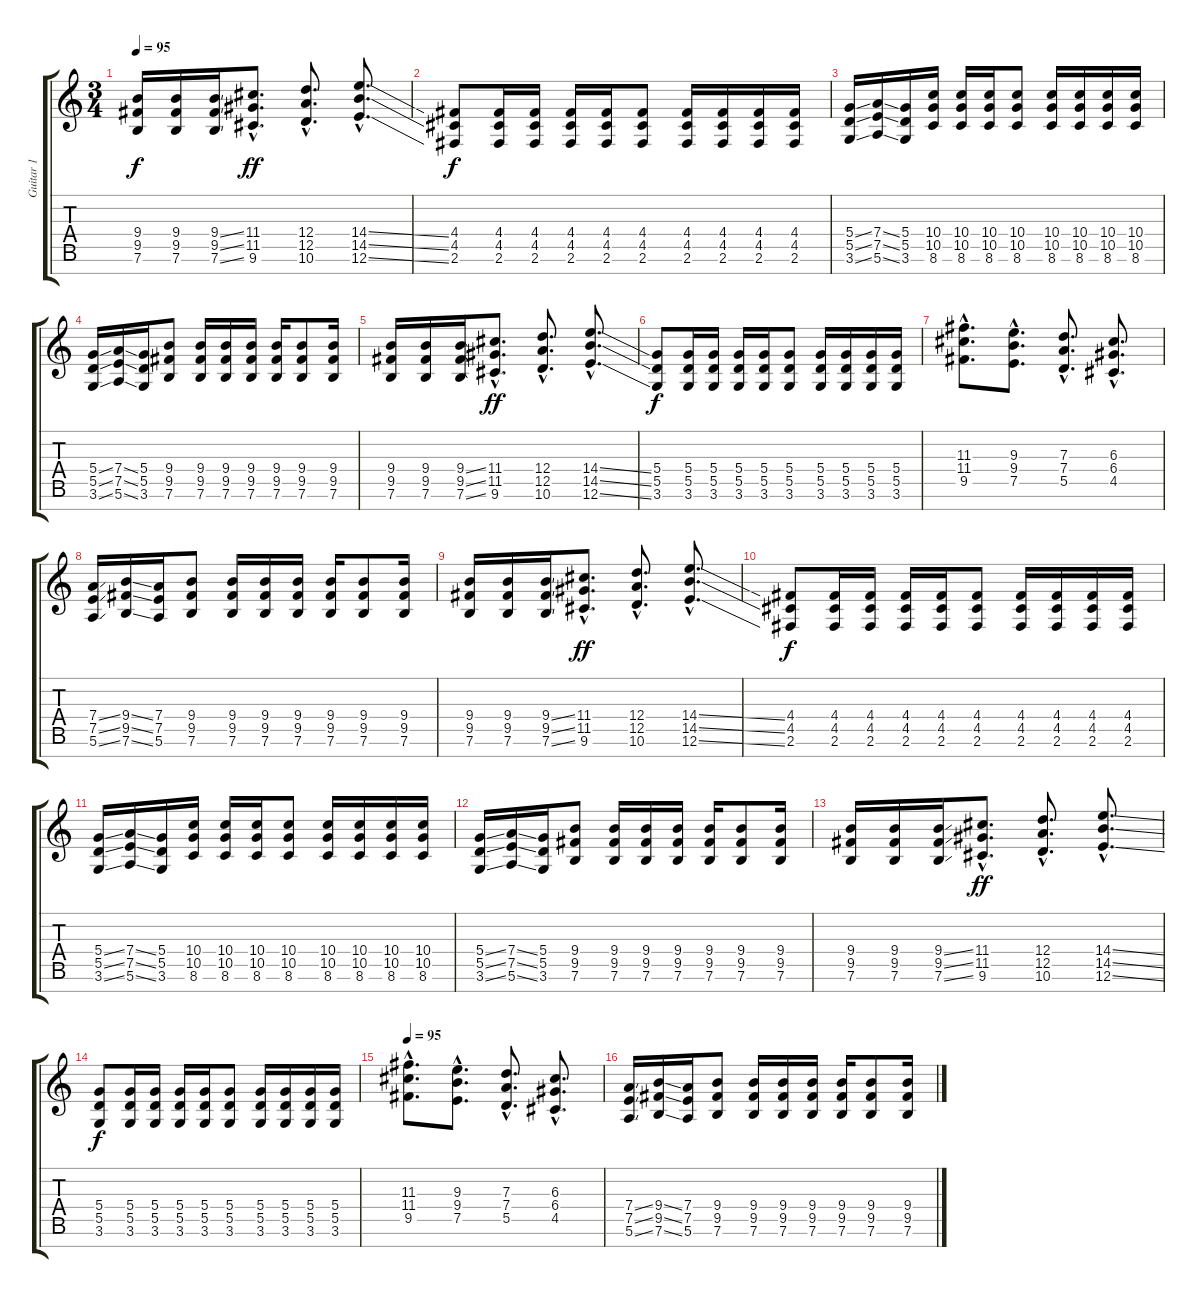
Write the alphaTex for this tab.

\track ("Guitar 1" "Guitar 1") {instrument distortionguitar}
\staff {score tabs}
\tuning (E4 B3 G3 D3 A2 E2 B1) {hide}
\ts (3 4)
\tempo 95
\clef g2
\ks c
(9.4 9.5 7.6).16{dy f} (9.4 9.5 7.6).16 (9.4{ss} 9.5{ss} 7.6{ss}).16 (11.4{hac} 11.5{hac} 9.6{hac}).8{d dy ff} (12.4{hac} 12.5{hac} 10.6{hac}).8{d} (14.4{ss hac} 14.5{ss hac} 12.6{ss hac}).8{d} |
(4.4 4.5 2.6).8{dy f} (4.4 4.5 2.6).16 (4.4 4.5 2.6).16 (4.4 4.5 2.6).16 (4.4 4.5 2.6).16 (4.4 4.5 2.6).8 (4.4 4.5 2.6).16 (4.4 4.5 2.6).16 (4.4 4.5 2.6).16 (4.4 4.5 2.6).16 |
(5.4{ss} 5.5{ss} 3.6{ss}).16 (7.4{ss} 7.5{ss} 5.6{ss}).16 (5.4 5.5 3.6).16 (10.4 10.5 8.6).16 (10.4 10.5 8.6).16 (10.4 10.5 8.6).16 (10.4 10.5 8.6).8 (10.4 10.5 8.6).16 (10.4 10.5 8.6).16 (10.4 10.5 8.6).16 (10.4 10.5 8.6).16 |
(5.4{ss} 5.5{ss} 3.6{ss}).16 (7.4{ss} 7.5{ss} 5.6{ss}).16 (5.4 5.5 3.6).16 (9.4 9.5 7.6).8 (9.4 9.5 7.6).16 (9.4 9.5 7.6).16 (9.4 9.5 7.6).16 (9.4 9.5 7.6).16 (9.4 9.5 7.6).8 (9.4 9.5 7.6).16 |
(9.4 9.5 7.6).16 (9.4 9.5 7.6).16 (9.4{ss} 9.5{ss} 7.6{ss}).16 (11.4{hac} 11.5{hac} 9.6{hac}).8{d dy ff} (12.4{hac} 12.5{hac} 10.6{hac}).8{d} (14.4{ss hac} 14.5{ss hac} 12.6{ss hac}).8{d} |
(5.4 5.5 3.6).8{dy f} (5.4 5.5 3.6).16 (5.4 5.5 3.6).16 (5.4 5.5 3.6).16 (5.4 5.5 3.6).16 (5.4 5.5 3.6).8 (5.4 5.5 3.6).16 (5.4 5.5 3.6).16 (5.4 5.5 3.6).16 (5.4 5.5 3.6).16 |
(11.3{hac} 11.4{hac} 9.5{hac}).8{d} (9.3{hac} 9.4{hac} 7.5{hac}).8{d} (7.3{hac} 7.4{hac} 5.5{hac}).8{d} (6.3{hac} 6.4{hac} 4.5{hac}).8{d} |
(7.4{ss} 7.5{ss} 5.6{ss}).16 (9.4{ss} 9.5{ss} 7.6{ss}).16 (7.4 7.5 5.6).16 (9.4 9.5 7.6).8 (9.4 9.5 7.6).16 (9.4 9.5 7.6).16 (9.4 9.5 7.6).16 (9.4 9.5 7.6).16 (9.4 9.5 7.6).8 (9.4 9.5 7.6).16 |
(9.4 9.5 7.6).16 (9.4 9.5 7.6).16 (9.4{ss} 9.5{ss} 7.6{ss}).16 (11.4{hac} 11.5{hac} 9.6{hac}).8{d dy ff} (12.4{hac} 12.5{hac} 10.6{hac}).8{d} (14.4{ss hac} 14.5{ss hac} 12.6{ss hac}).8{d} |
(4.4 4.5 2.6).8{dy f} (4.4 4.5 2.6).16 (4.4 4.5 2.6).16 (4.4 4.5 2.6).16 (4.4 4.5 2.6).16 (4.4 4.5 2.6).8 (4.4 4.5 2.6).16 (4.4 4.5 2.6).16 (4.4 4.5 2.6).16 (4.4 4.5 2.6).16 |
(5.4{ss} 5.5{ss} 3.6{ss}).16 (7.4{ss} 7.5{ss} 5.6{ss}).16 (5.4 5.5 3.6).16 (10.4 10.5 8.6).16 (10.4 10.5 8.6).16 (10.4 10.5 8.6).16 (10.4 10.5 8.6).8 (10.4 10.5 8.6).16 (10.4 10.5 8.6).16 (10.4 10.5 8.6).16 (10.4 10.5 8.6).16 |
(5.4{ss} 5.5{ss} 3.6{ss}).16 (7.4{ss} 7.5{ss} 5.6{ss}).16 (5.4 5.5 3.6).16 (9.4 9.5 7.6).8 (9.4 9.5 7.6).16 (9.4 9.5 7.6).16 (9.4 9.5 7.6).16 (9.4 9.5 7.6).16 (9.4 9.5 7.6).8 (9.4 9.5 7.6).16 |
(9.4 9.5 7.6).16 (9.4 9.5 7.6).16 (9.4{ss} 9.5{ss} 7.6{ss}).16 (11.4{hac} 11.5{hac} 9.6{hac}).8{d dy ff} (12.4{hac} 12.5{hac} 10.6{hac}).8{d} (14.4{ss hac} 14.5{ss hac} 12.6{ss hac}).8{d} |
(5.4 5.5 3.6).8{dy f} (5.4 5.5 3.6).16 (5.4 5.5 3.6).16 (5.4 5.5 3.6).16 (5.4 5.5 3.6).16 (5.4 5.5 3.6).8 (5.4 5.5 3.6).16 (5.4 5.5 3.6).16 (5.4 5.5 3.6).16 (5.4 5.5 3.6).16 |
\tempo 95
(11.3{hac} 11.4{hac} 9.5{hac}).8{d} (9.3{hac} 9.4{hac} 7.5{hac}).8{d} (7.3{hac} 7.4{hac} 5.5{hac}).8{d} (6.3{hac} 6.4{hac} 4.5{hac}).8{d} |
(7.4{ss} 7.5{ss} 5.6{ss}).16 (9.4{ss} 9.5{ss} 7.6{ss}).16 (7.4 7.5 5.6).16 (9.4 9.5 7.6).8 (9.4 9.5 7.6).16 (9.4 9.5 7.6).16 (9.4 9.5 7.6).16 (9.4 9.5 7.6).16 (9.4 9.5 7.6).8 (9.4 9.5 7.6).16
